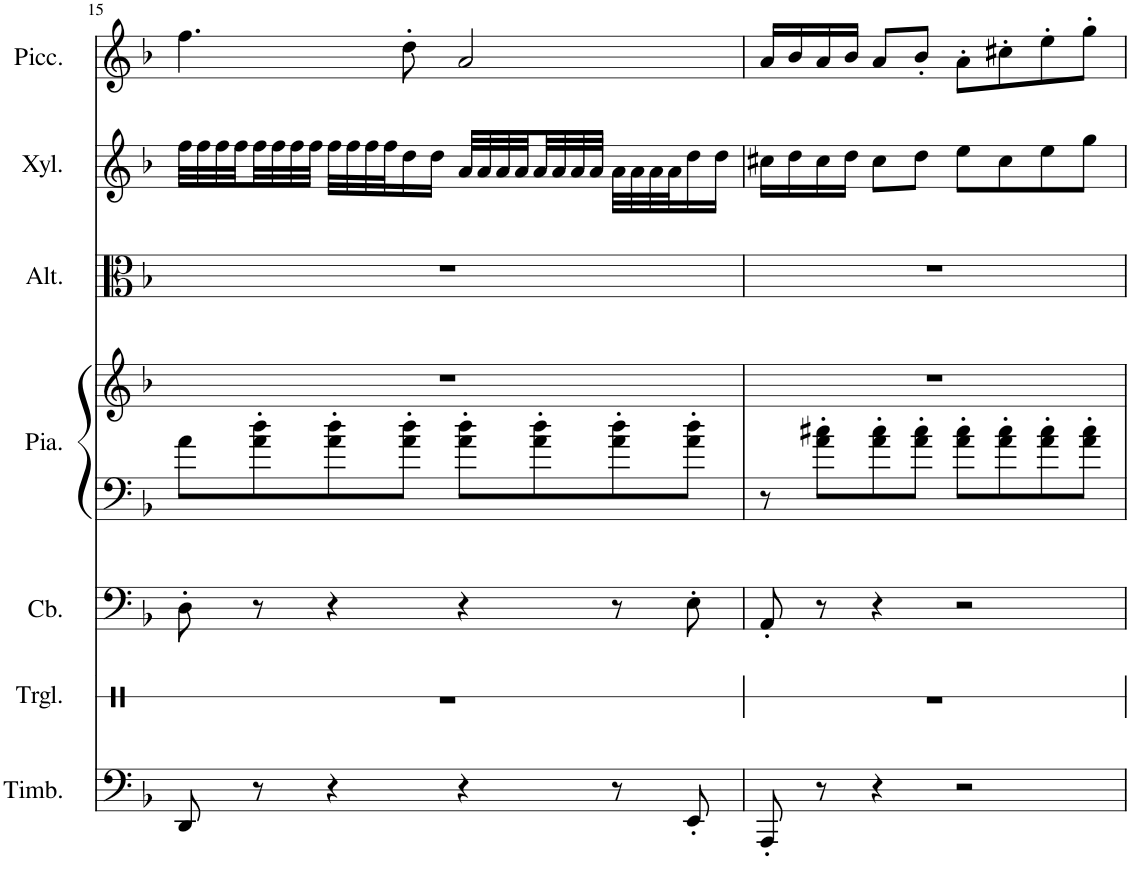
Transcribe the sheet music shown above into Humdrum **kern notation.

**kern	**kern	**kern	**kern	**kern	**kern	**kern	**kern
*part7	*part6	*part5	*part4	*part4	*part3	*part2	*part1
*staff8	*staff7	*staff6	*staff5	*staff4	*staff3	*staff2	*staff1
*I"Timbales	*I"Triangle	*I"Contrebasse	*I"Piano	*	*I"Alto	*I"Xylophone	*I"Piccolo
*I'Timb.	*I'Trgl.	*I'Cb.	*I'Pia.	*	*I'Alt.	*I'Xyl.	*I'Picc.
!!LO:PB:g=z
*clefF4	*clefX	*clefF4	*clefF4	*clefG2	*clefC3	*clefG2	*clefG2
*	*	*Trd7c12	*	*	*	*Trd-7c-12	*Trd-7c-12
*k[b-]	*k[]	*k[b-]	*k[b-]	*k[b-]	*k[b-]	*k[b-]	*k[b-]
*M4/4	*M4/4	*M4/4	*M4/4	*M4/4	*M4/4	*M4/4	*M4/4
=15	=15	=15	=15	=15	=15	=15	=15
8DD/	1r	8D'\	8a\L	1r	1r	32ff\LLL	4.ff\
.	.	.	.	.	.	32ff\	.
.	.	.	.	.	.	32ff\	.
.	.	.	.	.	.	32ff\	.
8r	.	8r	8a\' 8dd\'	.	.	32ff\	.
.	.	.	.	.	.	32ff\	.
.	.	.	.	.	.	32ff\	.
.	.	.	.	.	.	32ff\JJJ	.
4r	.	4r	8a\' 8dd\'	.	.	32ff\LLL	.
.	.	.	.	.	.	32ff\	.
.	.	.	.	.	.	32ff\	.
.	.	.	.	.	.	32ff\J	.
.	.	.	8a\' 8dd\'J	.	.	16dd\	8dd'\
.	.	.	.	.	.	16dd\JJ	.
4r	.	4r	8a\' 8dd\'L	.	.	32a/LLL	2a/
.	.	.	.	.	.	32a/	.
.	.	.	.	.	.	32a/	.
.	.	.	.	.	.	32a/	.
.	.	.	8a\' 8dd\'	.	.	32a/	.
.	.	.	.	.	.	32a/	.
.	.	.	.	.	.	32a/	.
.	.	.	.	.	.	32a/JJJ	.
8r	.	8r	8a\' 8dd\'	.	.	32a\LLL	.
.	.	.	.	.	.	32a\	.
.	.	.	.	.	.	32a\	.
.	.	.	.	.	.	32a\J	.
8EE'/	.	8E'\	8a\' 8dd\'J	.	.	16dd\	.
.	.	.	.	.	.	16dd\JJ	.
=16	=16	=16	=16	=16	=16	=16	=16
8AAA'/	1r	8AA'/	8r	1r	1r	16cc#X\LL	16a/LL
.	.	.	.	.	.	16dd\	16b-/
8r	.	8r	8a\' 8cc#X\'L	.	.	16cc#\	16a/
.	.	.	.	.	.	16dd\JJ	16b-/JJ
4r	.	4r	8a\' 8cc#\'	.	.	8cc#\L	8a/L
.	.	.	8a\' 8cc#\'J	.	.	8dd\J	8b-'/J
2r	.	2r	8a\' 8cc#\'L	.	.	8ee\L	8a'\L
.	.	.	8a\' 8cc#\'	.	.	8cc#\	8cc#X'\
.	.	.	8a\' 8cc#\'	.	.	8ee\	8ee'\
.	.	.	8a\' 8cc#\'J	.	.	8gg\J	8gg'\J
=	=	=	=	=	=	=	=
*-	*-	*-	*-	*-	*-	*-	*-
